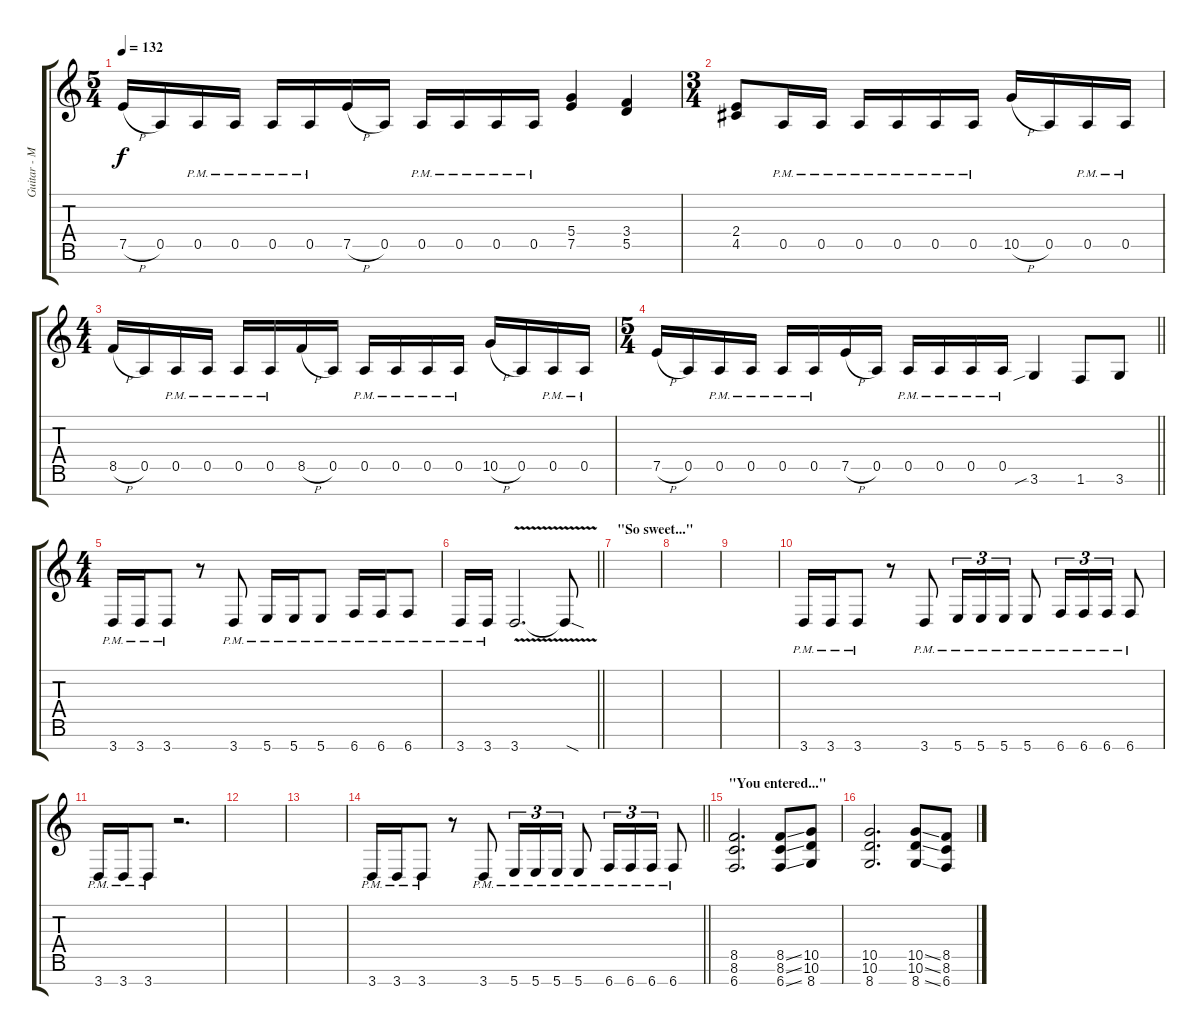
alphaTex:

\track ("Guitar - Mark" "Guitar - M") {instrument distortionguitar}
\staff {score tabs}
\tuning (E4 B3 G3 D3 A2 E2 B1) {hide}
\ts (5 4)
\tempo 132
\clef g2
\ks c
7.5{h}.16{dy f} 0.5.16 0.5{pm}.16 0.5{pm}.16 0.5{pm}.16 0.5{pm}.16 7.5{h}.16 0.5.16 0.5{pm}.16 0.5{pm}.16 0.5{pm}.16 0.5{pm}.16 (5.4 7.5).4 (3.4 5.5).4 |
\ts (3 4)
(2.4 4.5).8 0.5{pm}.16 0.5{pm}.16 0.5{pm}.16 0.5{pm}.16 0.5{pm}.16 0.5{pm}.16 10.5{h}.16 0.5.16 0.5{pm}.16 0.5{pm}.16 |
\ts (4 4)
8.5{h}.16 0.5.16 0.5{pm}.16 0.5{pm}.16 0.5{pm}.16 0.5{pm}.16 8.5{h}.16 0.5.16 0.5{pm}.16 0.5{pm}.16 0.5{pm}.16 0.5{pm}.16 10.5{h}.16 0.5.16 0.5{pm}.16 0.5{pm}.16 |
\ts (5 4)
\barLineRight lightlight
7.5{h}.16 0.5.16 0.5{pm}.16 0.5{pm}.16 0.5{pm}.16 0.5{pm}.16 7.5{h}.16 0.5.16 0.5{pm}.16 0.5{pm}.16 0.5{pm}.16 0.5{pm}.16 3.6{sib}.4 1.6.8 3.6.8 |
\ts (4 4)
\section ("" "")
3.7{pm}.16 3.7{pm}.16 3.7{pm}.8 r.8 3.7{pm}.8 5.7{pm}.16 5.7{pm}.16 5.7{pm}.8 6.7{pm}.16 6.7{pm}.16 6.7{pm}.8 |
\barLineRight lightlight
3.7{pm}.16 3.7{pm}.16 3.7{v}.2{d} 3.7{sod t}.8 |
\section ("" "\"So sweet...\"")
|
|
|
3.7{pm}.16 3.7{pm}.16 3.7{pm}.8 r.8 3.7{pm}.8 5.7{pm}.16{tu (3 2)} 5.7{pm}.16{tu (3 2)} 5.7{pm}.16{tu (3 2)} 5.7{pm}.8 6.7{pm}.16{tu (3 2)} 6.7{pm}.16{tu (3 2)} 6.7{pm}.16{tu (3 2)} 6.7{pm}.8 |
3.7{pm}.16 3.7{pm}.16 3.7{pm}.8 r.2{d} |
|
|
\barLineRight lightlight
3.7{pm}.16 3.7{pm}.16 3.7{pm}.8 r.8 3.7{pm}.8 5.7{pm}.16{tu (3 2)} 5.7{pm}.16{tu (3 2)} 5.7{pm}.16{tu (3 2)} 5.7{pm}.8 6.7{pm}.16{tu (3 2)} 6.7{pm}.16{tu (3 2)} 6.7{pm}.16{tu (3 2)} 6.7{pm}.8 |
\section ("" "\"You entered...\"")
(8.5 8.6 6.7).2{d} (8.5{ss} 8.6{ss} 6.7{ss}).8 (10.5 10.6 8.7).8 |
(10.5 10.6 8.7).2{d} (10.5{ss} 10.6{ss} 8.7{ss}).8 (8.5 8.6 6.7).8
